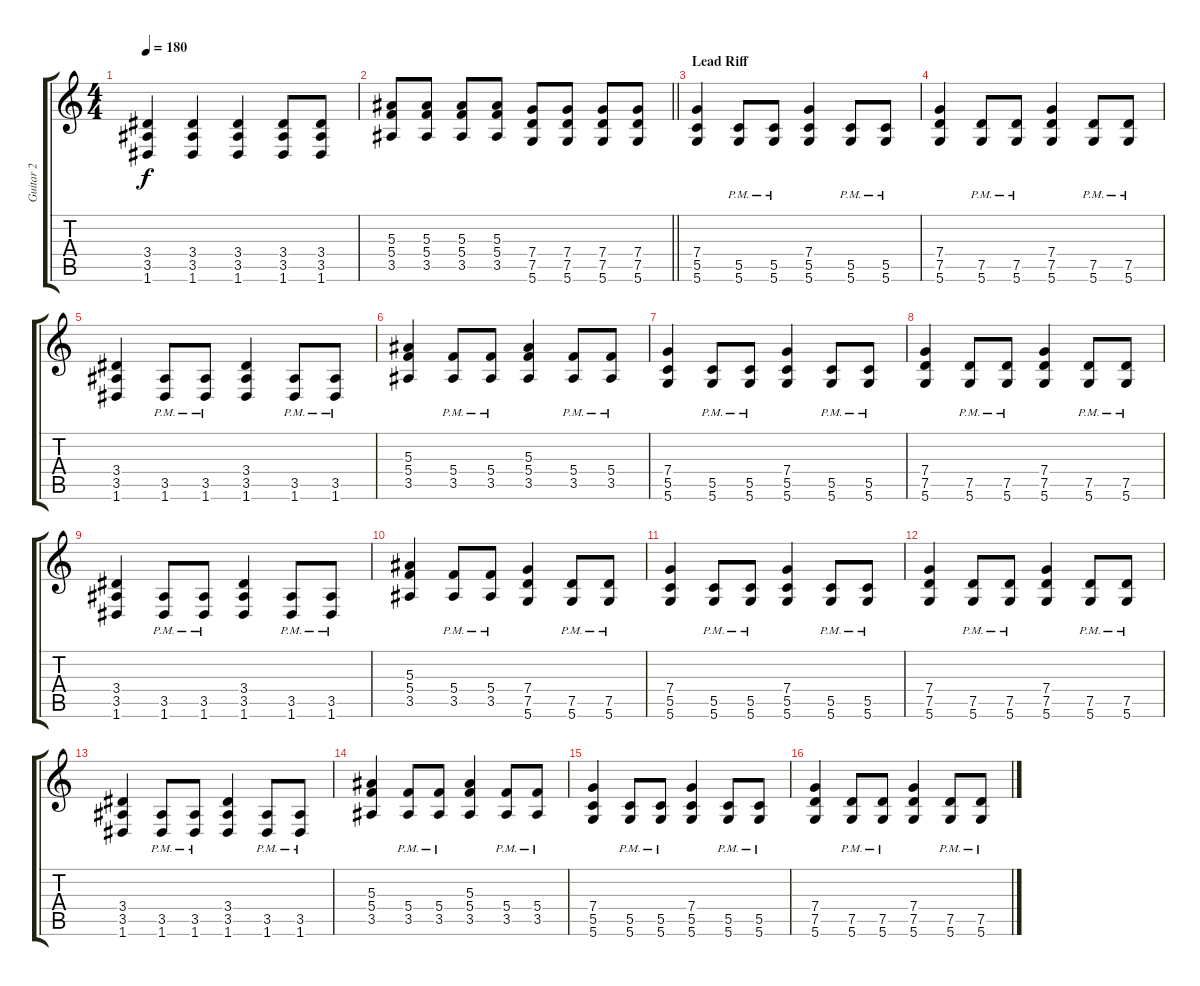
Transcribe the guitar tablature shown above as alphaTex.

\track ("Guitar 2" "Guitar 2") {instrument distortionguitar}
\staff {score tabs}
\tuning (D4 A3 F3 C3 G2 D2) {hide}
\ts (4 4)
\tempo 180
\clef g2
\ks c
(3.4 3.5 1.6).4{dy f} (3.4 3.5 1.6).4 (3.4 3.5 1.6).4 (3.4 3.5 1.6).8 (3.4 3.5 1.6).8 |
\barLineRight lightlight
(5.3 5.4 3.5).8 (5.3 5.4 3.5).8 (5.3 5.4 3.5).8 (5.3 5.4 3.5).8 (7.4 7.5 5.6).8 (7.4 7.5 5.6).8 (7.4 7.5 5.6).8 (7.4 7.5 5.6).8 |
\section ("" "Lead Riff")
(7.4 5.5 5.6).4 (5.5{pm} 5.6{pm}).8 (5.5{pm} 5.6{pm}).8 (7.4 5.5 5.6).4 (5.5{pm} 5.6{pm}).8 (5.5{pm} 5.6{pm}).8 |
(7.4 7.5 5.6).4 (7.5{pm} 5.6{pm}).8 (7.5{pm} 5.6{pm}).8 (7.4 7.5 5.6).4 (7.5{pm} 5.6{pm}).8 (7.5{pm} 5.6{pm}).8 |
(3.4 3.5 1.6).4 (3.5{pm} 1.6{pm}).8 (3.5{pm} 1.6{pm}).8 (3.4 3.5 1.6).4 (3.5{pm} 1.6{pm}).8 (3.5{pm} 1.6{pm}).8 |
(5.3 5.4 3.5).4 (5.4{pm} 3.5{pm}).8 (5.4{pm} 3.5{pm}).8 (5.3 5.4 3.5).4 (5.4{pm} 3.5{pm}).8 (5.4{pm} 3.5{pm}).8 |
(7.4 5.5 5.6).4 (5.5{pm} 5.6{pm}).8 (5.5{pm} 5.6{pm}).8 (7.4 5.5 5.6).4 (5.5{pm} 5.6{pm}).8 (5.5{pm} 5.6{pm}).8 |
(7.4 7.5 5.6).4 (7.5{pm} 5.6{pm}).8 (7.5{pm} 5.6{pm}).8 (7.4 7.5 5.6).4 (7.5{pm} 5.6{pm}).8 (7.5{pm} 5.6{pm}).8 |
(3.4 3.5 1.6).4 (3.5{pm} 1.6{pm}).8 (3.5{pm} 1.6{pm}).8 (3.4 3.5 1.6).4 (3.5{pm} 1.6{pm}).8 (3.5{pm} 1.6{pm}).8 |
(5.3 5.4 3.5).4 (5.4{pm} 3.5{pm}).8 (5.4{pm} 3.5{pm}).8 (7.4 7.5 5.6).4 (7.5{pm} 5.6{pm}).8 (7.5{pm} 5.6{pm}).8 |
(7.4 5.5 5.6).4 (5.5{pm} 5.6{pm}).8 (5.5{pm} 5.6{pm}).8 (7.4 5.5 5.6).4 (5.5{pm} 5.6{pm}).8 (5.5{pm} 5.6{pm}).8 |
(7.4 7.5 5.6).4 (7.5{pm} 5.6{pm}).8 (7.5{pm} 5.6{pm}).8 (7.4 7.5 5.6).4 (7.5{pm} 5.6{pm}).8 (7.5{pm} 5.6{pm}).8 |
(3.4 3.5 1.6).4 (3.5{pm} 1.6{pm}).8 (3.5{pm} 1.6{pm}).8 (3.4 3.5 1.6).4 (3.5{pm} 1.6{pm}).8 (3.5{pm} 1.6{pm}).8 |
(5.3 5.4 3.5).4 (5.4{pm} 3.5{pm}).8 (5.4{pm} 3.5{pm}).8 (5.3 5.4 3.5).4 (5.4{pm} 3.5{pm}).8 (5.4{pm} 3.5{pm}).8 |
(7.4 5.5 5.6).4 (5.5{pm} 5.6{pm}).8 (5.5{pm} 5.6{pm}).8 (7.4 5.5 5.6).4 (5.5{pm} 5.6{pm}).8 (5.5{pm} 5.6{pm}).8 |
(7.4 7.5 5.6).4 (7.5{pm} 5.6{pm}).8 (7.5{pm} 5.6{pm}).8 (7.4 7.5 5.6).4 (7.5{pm} 5.6{pm}).8 (7.5{pm} 5.6{pm}).8
